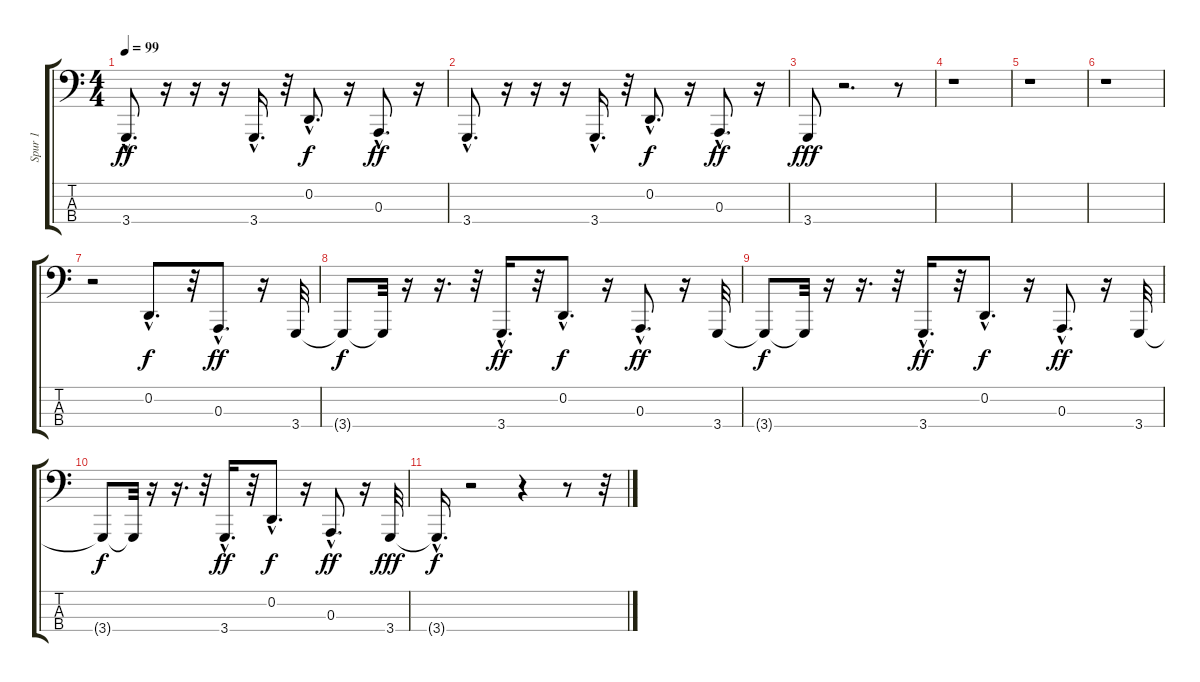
\track ("Spur 1" "Spur 1") {instrument acousticgrandpiano}
\staff {score tabs}
\tuning (G2 D2 A1 E1) {hide}
\ts (4 4)
\tempo 99
\clef f4
\ks c
3.4{hac}.8{d dy ff} r.16 r.16 r.16 3.4{hac}.16{d} r.32 0.2{hac}.8{d dy f} r.16 0.3{hac}.8{d dy ff} r.16 |
3.4{hac}.8{d} r.16 r.16 r.16 3.4{hac}.16{d} r.32 0.2{hac}.8{d dy f} r.16 0.3{hac}.8{d dy ff} r.16 |
3.4.8{dy fff} r.2{d} r.8 |
r.1 |
r.1 |
r.1 |
r.2 0.2{hac}.8{d dy f} r.32 0.3{hac}.8{d dy ff} r.16 3.4.32 |
3.4{t}.8{dy f} 3.4{t}.32 r.16 r.16{d} r.32 3.4{hac}.16{d dy ff} r.32 0.2{hac}.8{d dy f} r.16 0.3{hac}.8{d dy ff} r.16 3.4.32 |
3.4{t}.8{dy f} 3.4{t}.32 r.16 r.16{d} r.32 3.4{hac}.16{d dy ff} r.32 0.2{hac}.8{d dy f} r.16 0.3{hac}.8{d dy ff} r.16 3.4.32 |
3.4{t}.8{dy f} 3.4{t}.32 r.16 r.16{d} r.32 3.4{hac}.16{d dy ff} r.32 0.2{hac}.8{d dy f} r.16 0.3{hac}.8{d dy ff} r.16 3.4.32{dy fff} |
3.4{hac t}.16{d dy f} r.2 r.4 r.8 r.32
